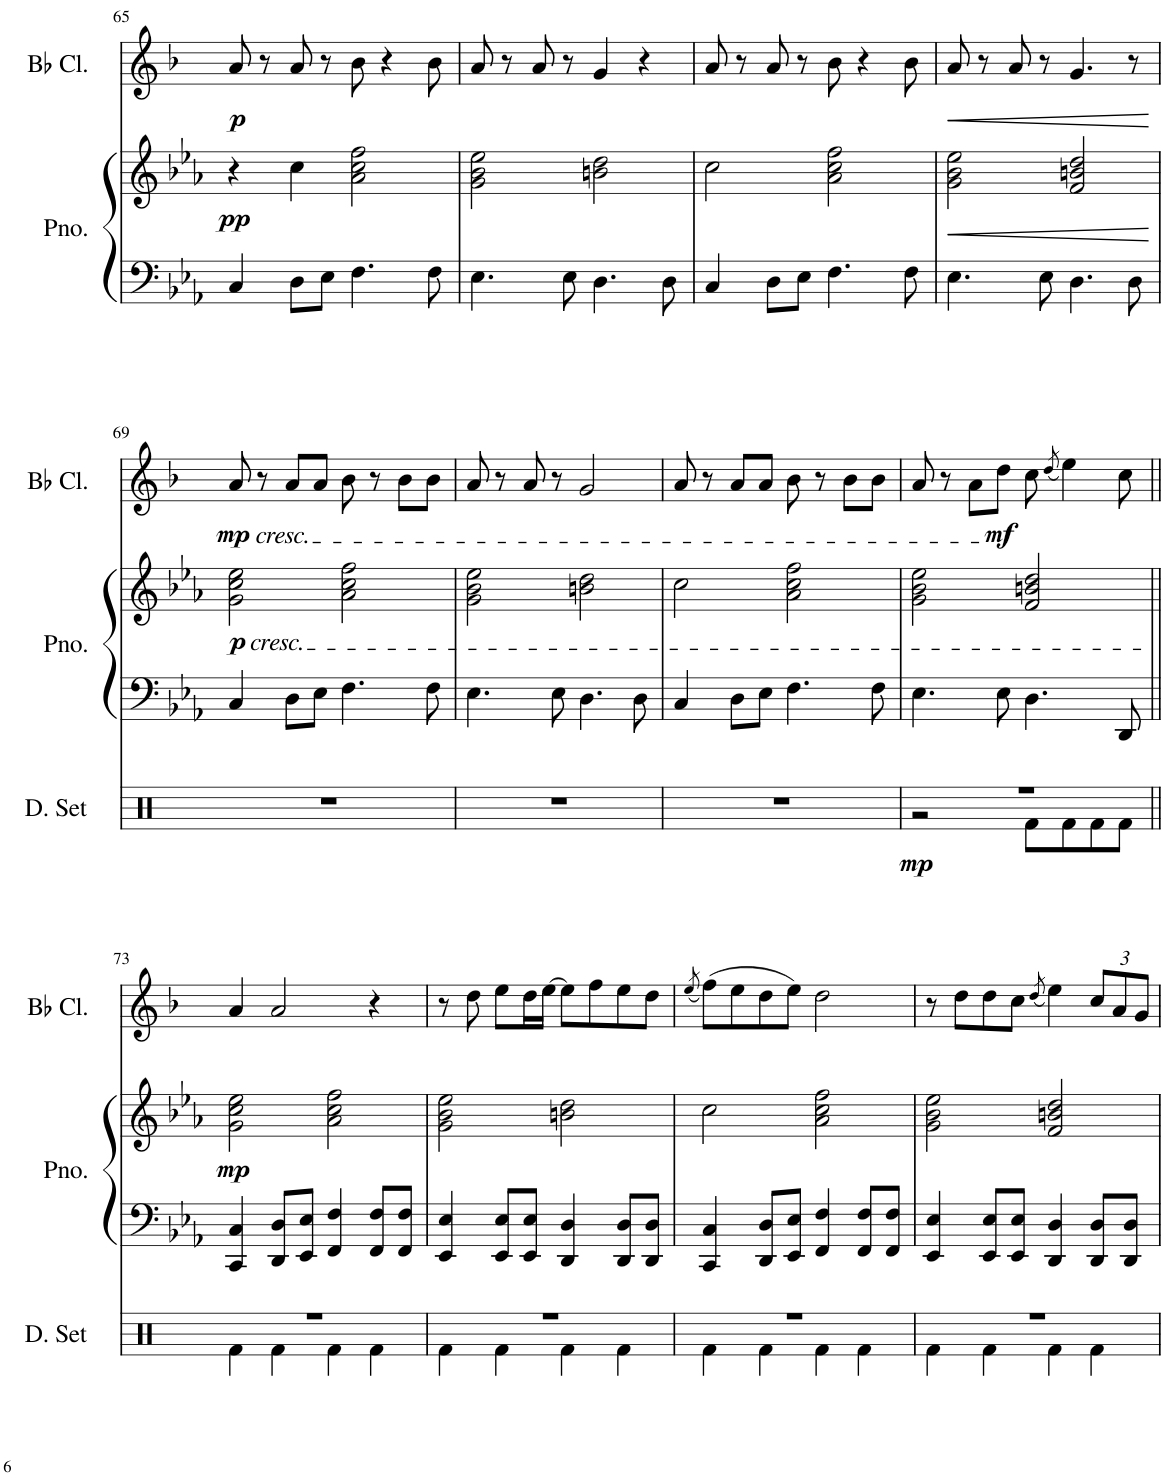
**kern	**kern	**dynam	**kern	**dynam
*part2	*part2	*part2	*part1	*part1
*staff3	*staff2	*staff2/3	*staff1	*staff1
*I"Piano	*	*	*I"Bb Clarinet	*
*I'Pno.	*	*	*I'Bb Cl.	*
!!LO:PB:g=z
*clefF4	*clefG2	*	*clefG2	*
*	*	*	*Trd1c2	*
*k[b-e-a-]	*k[b-e-a-]	*	*k[b-]	*
*M4/4	*M4/4	*	*M4/4	*
=65	=65	=65	=65	=65
!	!	!LO:DY:b	!	!LO:DY:b
4C/	4r	pp	8a/	p
.	.	.	8r	.
8D\L	4cc\	.	8a/	.
8E-\J	.	.	8r	.
4.F\	2a-\ 2cc\ 2ff\	.	8b-\	.
.	.	.	4r	.
8F\	.	.	8b-\	.
=66	=66	=66	=66	=66
4.E-\	2g\ 2b-\ 2ee-\	.	8a/	.
.	.	.	8r	.
.	.	.	8a/	.
8E-\	.	.	8r	.
4.D\	2bn\ 2dd\	.	4g/	.
.	.	.	4r	.
8D\	.	.	.	.
=67	=67	=67	=67	=67
4C/	2cc\	.	8a/	.
.	.	.	8r	.
8D\L	.	.	8a/	.
8E-\J	.	.	8r	.
4.F\	2a-\ 2cc\ 2ff\	.	8b-\	.
.	.	.	4r	.
8F\	.	.	8b-\	.
=68	=68	=68	=68	=68
!	!	!LO:HP:b	!	!LO:HP:b
4.E-\	2g\ 2b-\ 2ee-\	<	8a/	<
.	.	.	8r	.
.	.	.	8a/	.
8E-\	.	.	8r	.
4.D\	2f/ 2bn/ 2dd/	.	4.g/	.
8D\	.	.	8r	.
.	.	[	.	[
!!LO:LB:g=z
=69	=69	=69	=69	=69
!	!	!	!LO:TX:b:i:t=cresc.	!
!	!LO:TX:b:i:t=cresc.	!	!	!
!	!	!LO:DY:b	!	!LO:DY:b
4C/	2g\ 2cc\ 2ee-\	p	8a/	mp
.	.	.	8r	.
8D\L	.	.	8a/L	.
8E-\J	.	.	8a/J	.
4.F\	2a-\ 2cc\ 2ff\	.	8b-\	.
.	.	.	8r	.
.	.	.	8b-\L	.
8F\	.	.	8b-\J	.
=70	=70	=70	=70	=70
4.E-\	2g\ 2b-\ 2ee-\	.	8a/	.
.	.	.	8r	.
.	.	.	8a/	.
8E-\	.	.	8r	.
4.D\	2bn\ 2dd\	.	2g/	.
8D\	.	.	.	.
=71	=71	=71	=71	=71
4C/	2cc\	.	8a/	.
.	.	.	8r	.
8D\L	.	.	8a/L	.
8E-\J	.	.	8a/J	.
4.F\	2a-\ 2cc\ 2ff\	.	8b-\	.
.	.	.	8r	.
.	.	.	8b-\L	.
8F\	.	.	8b-\J	.
=72	=72	=72	=72	=72
4.E-\	2g\ 2b-\ 2ee-\	.	8a/	.
.	.	.	8r	.
.	.	.	8a\L	.
!	!	!	!	!LO:DY:b
8E-\	.	.	8dd\J	mf
4.D\	2f/ 2bn/ 2dd/	.	8cc\	.
.	.	.	(8qdd/	.
.	.	.	4ee\)	.
8DD/	.	.	8cc\	.
!!LO:LB:g=z
=73||	=73||	=73||	=73||	=73||
!	!	!LO:DY:b	!	!
4CC/ 4C/	2g\ 2cc\ 2ee-\	mp	4a/	.
8DD/ 8D/L	.	.	2a/	.
8EE-/ 8E-/J	.	.	.	.
4FF/ 4F/	2a-\ 2cc\ 2ff\	.	.	.
8FF/ 8F/L	.	.	4r	.
8FF/ 8F/J	.	.	.	.
=74	=74	=74	=74	=74
4EE-/ 4E-/	2g\ 2b-\ 2ee-\	.	8r	.
.	.	.	8dd\	.
8EE-/ 8E-/L	.	.	8ee\L	.
8EE-/ 8E-/J	.	.	16dd\L	.
.	.	.	[16ee\JJ	.
4DD/ 4D/	2bn\ 2dd\	.	8ee\L]	.
.	.	.	8ff\	.
8DD/ 8D/L	.	.	8ee\	.
8DD/ 8D/J	.	.	8dd\J	.
=75	=75	=75	=75	=75
.	.	.	(8qee/	.
4CC/ 4C/	2cc\	.	(8ff\L)	.
.	.	.	8ee\	.
8DD/ 8D/L	.	.	8dd\	.
8EE-/ 8E-/J	.	.	8ee\J)	.
4FF/ 4F/	2a-\ 2cc\ 2ff\	.	2dd\	.
8FF/ 8F/L	.	.	.	.
8FF/ 8F/J	.	.	.	.
=76	=76	=76	=76	=76
4EE-/ 4E-/	2g\ 2b-\ 2ee-\	.	8r	.
.	.	.	8dd\L	.
8EE-/ 8E-/L	.	.	8dd\	.
8EE-/ 8E-/J	.	.	8cc\J	.
.	.	.	(8qdd/	.
4DD/ 4D/	2f/ 2bn/ 2dd/	.	4ee\)	.
*	*	*	*Xbrackettup	*
8DD/ 8D/L	.	.	12cc/L	.
.	.	.	12a/	.
8DD/ 8D/J	.	.	.	.
.	.	.	12g/J	.
=	=	=	=	=
*-	*-	*-	*-	*-
